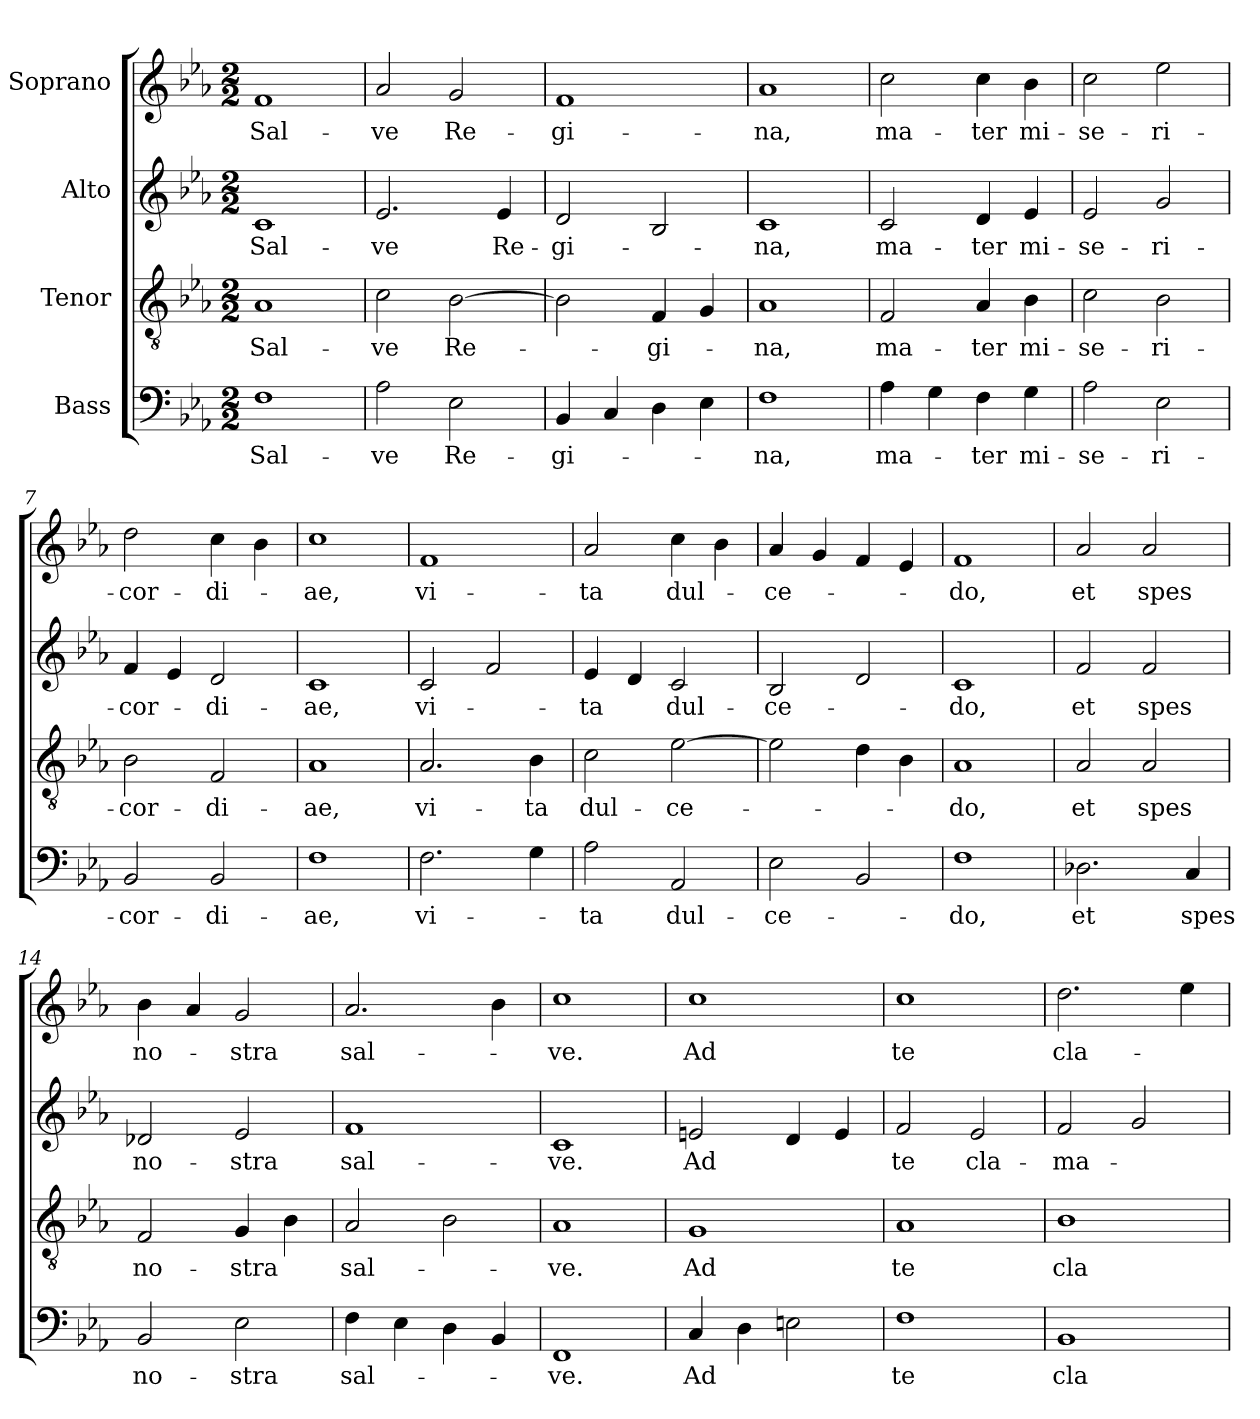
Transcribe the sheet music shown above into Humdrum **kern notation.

**kern	**text	**kern	**text	**kern	**text	**kern	**text
*part4	*part4	*part3	*part3	*part2	*part2	*part1	*part1
*staff4	*staff4	*staff3	*staff3	*staff2	*staff2	*staff1	*staff1
*I"Bass	*	*I"Tenor	*	*I"Alto	*	*I"Soprano	*
*clefF4	*	*clefGv2	*	*clefG2	*	*clefG2	*
*k[b-e-a-]	*	*k[b-e-a-]	*	*k[b-e-a-]	*	*k[b-e-a-]	*
*c:	*	*c:	*	*c:	*	*c:	*
*M2/2	*	*M2/2	*	*M2/2	*	*M2/2	*
=1	=1	=1	=1	=1	=1	=1	=1
1F	Sal-	1A-	Sal-	1c	Sal-	1f	Sal-
=2	=2	=2	=2	=2	=2	=2	=2
2A-\	-ve	2c\	-ve	2.e-/	-ve	2a-/	-ve
2E-\	Re-	[2B-\	Re-	.	.	2g/	Re-
.	.	.	.	4e-/	Re-	.	.
=3	=3	=3	=3	=3	=3	=3	=3
4BB-/	-gi-	2B-\]	.	2d/	-gi-	1f	-gi-
4C/	.	.	.	.	.	.	.
4D\	.	4F/	-gi-	2B-/	.	.	.
4E-\	.	4G/	.	.	.	.	.
=4	=4	=4	=4	=4	=4	=4	=4
1F	-na,	1A-	-na,	1c	-na,	1a-	-na,
=5	=5	=5	=5	=5	=5	=5	=5
4A-\	ma-	2F/	ma-	2c/	ma-	2cc\	ma-
4G\	.	.	.	.	.	.	.
4F\	-ter	4A-/	-ter	4d/	-ter	4cc\	-ter
4G\	mi-	4B-\	mi-	4e-/	mi-	4b-\	mi-
=6	=6	=6	=6	=6	=6	=6	=6
2A-\	-se-	2c\	-se-	2e-/	-se-	2cc\	-se-
2E-\	-ri-	2B-\	-ri-	2g/	-ri-	2ee-\	-ri-
=7	=7	=7	=7	=7	=7	=7	=7
2BB-/	-cor-	2B-\	-cor-	4f/	-cor-	2dd\	-cor-
.	.	.	.	4e-/	.	.	.
2BB-/	-di-	2F/	-di-	2d/	-di-	4cc\	-di-
.	.	.	.	.	.	4b-\	.
!!LO:LB:g=z
=8	=8	=8	=8	=8	=8	=8	=8
1F	-ae,	1A-	-ae,	1c	-ae,	1cc	-ae,
=9	=9	=9	=9	=9	=9	=9	=9
2.F\	vi-	2.A-/	vi-	2c/	vi-	1f	vi-
.	.	.	.	2f/	.	.	.
4G\	.	4B-\	-ta	.	.	.	.
=10	=10	=10	=10	=10	=10	=10	=10
2A-\	-ta	2c\	dul-	4e-/	-ta	2a-/	-ta
.	.	.	.	4d/	.	.	.
2AA-/	dul-	[2e-\	-ce-	2c/	dul-	4cc\	dul-
.	.	.	.	.	.	4b-\	.
=11	=11	=11	=11	=11	=11	=11	=11
2E-\	-ce-	2e-\]	.	2B-/	-ce-	4a-/	-ce-
.	.	.	.	.	.	4g/	.
2BB-/	.	4d\	.	2d/	.	4f/	.
.	.	4B-\	.	.	.	4e-/	.
=12	=12	=12	=12	=12	=12	=12	=12
1F	-do,	1A-	-do,	1c	-do,	1f	-do,
=13	=13	=13	=13	=13	=13	=13	=13
2.D-X\	et	2A-/	et	2f/	et	2a-/	et
.	.	2A-/	spes	2f/	spes	2a-/	spes
4C/	spes	.	.	.	.	.	.
=14	=14	=14	=14	=14	=14	=14	=14
2BB-/	no-	2F/	no-	2d-X/	no-	4b-\	no-
.	.	.	.	.	.	4a-/	.
2E-\	-stra	4G/	-stra	2e-/	-stra	2g/	-stra
.	.	4B-\	.	.	.	.	.
!!LO:LB:g=z
=15	=15	=15	=15	=15	=15	=15	=15
4F\	sal-	2A-/	sal-	1f	sal-	2.a-/	sal-
4E-\	.	.	.	.	.	.	.
4D\	.	2B-\	.	.	.	.	.
4BB-/	.	.	.	.	.	4b-\	.
=16	=16	=16	=16	=16	=16	=16	=16
1FF	-ve.	1A-	-ve.	1c	-ve.	1cc	-ve.
=17	=17	=17	=17	=17	=17	=17	=17
4C/	Ad	1G	Ad	2en/	Ad	1cc	Ad
4D\	.	.	.	.	.	.	.
2En\	.	.	.	4d/	.	.	.
.	.	.	.	4e/	.	.	.
=18	=18	=18	=18	=18	=18	=18	=18
1F	te	1A-	te	2f/	te	1cc	te
.	.	.	.	2e-/	cla-	.	.
=19	=19	=19	=19	=19	=19	=19	=19
1BB-	cla-	1B-	cla-	2f/	-ma-	2.dd\	cla-
.	.	.	.	2g/	.	.	.
.	.	.	.	.	.	4ee-\	.
=	=	=	=	=	=	=	=
*-	*-	*-	*-	*-	*-	*-	*-
